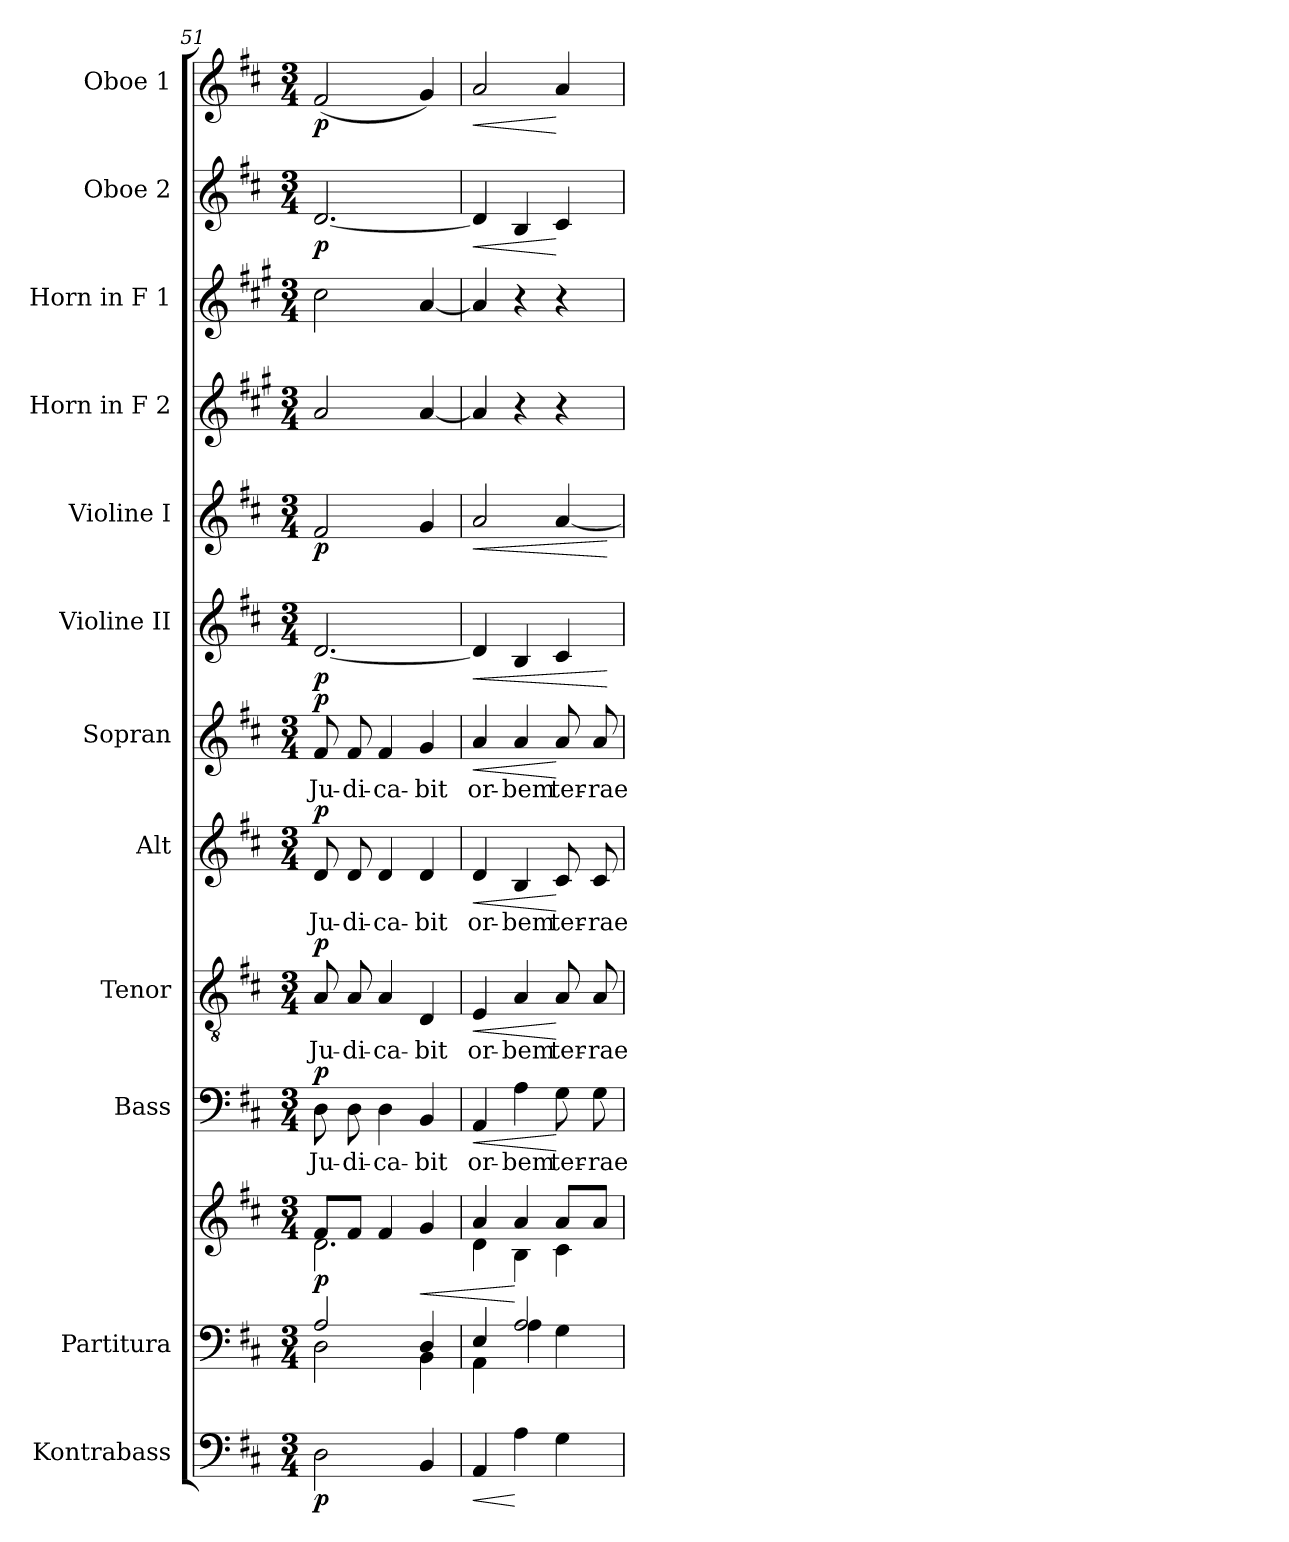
**kern	**dynam	**kern	**kern	**dynam	**kern	**text	**dynam	**kern	**text	**dynam	**kern	**text	**dynam	**kern	**text	**dynam	**kern	**dynam	**kern	**dynam	**kern	**kern	**kern	**dynam	**kern	**dynam
*part12	*part12	*part11	*part11	*part11	*part10	*part10	*part10	*part9	*part9	*part9	*part8	*part8	*part8	*part7	*part7	*part7	*part6	*part6	*part5	*part5	*part4	*part3	*part2	*part2	*part1	*part1
*staff13	*staff13	*staff12	*staff11	*staff11/12	*staff10	*staff10	*staff10	*staff9	*staff9	*staff9	*staff8	*staff8	*staff8	*staff7	*staff7	*staff7	*staff6	*staff6	*staff5	*staff5	*staff4	*staff3	*staff2	*staff2	*staff1	*staff1
*I"Kontrabass	*	*I"Partitura	*	*	*I"Bass	*	*	*I"Tenor	*	*	*I"Alt	*	*	*I"Sopran	*	*	*I"Violine II	*	*I"Violine I	*	*I"Horn in F 2	*I"Horn in F 1	*I"Oboe 2	*	*I"Oboe 1	*
*I'Kb.	*	*	*	*	*I'B.	*	*	*I'T.	*	*	*I'A.	*	*	*I'S.	*	*	*I'Vl. II	*	*I'Vl. I	*	*	*	*I'Ob. 2	*	*I'Ob. 1	*
*clefF4	*	*clefF4	*clefG2	*	*clefF4	*	*	*clefGv2	*	*	*clefG2	*	*	*clefG2	*	*	*clefG2	*	*clefG2	*	*clefG2	*clefG2	*clefG2	*	*clefG2	*
*ITrd7c12	*	*	*	*	*	*	*	*	*	*	*	*	*	*	*	*	*	*	*	*	*ITrd4c7	*ITrd4c7	*	*	*	*
*k[f#c#]	*	*k[f#c#]	*k[f#c#]	*	*k[f#c#]	*	*	*k[f#c#]	*	*	*k[f#c#]	*	*	*k[f#c#]	*	*	*k[f#c#]	*	*k[f#c#]	*	*k[f#c#]	*k[f#c#]	*k[f#c#]	*	*k[f#c#]	*
*D:	*	*D:	*D:	*	*D:	*	*	*D:	*	*	*D:	*	*	*D:	*	*	*D:	*	*D:	*	*D:	*D:	*D:	*	*D:	*
*M3/4	*	*M3/4	*M3/4	*	*M3/4	*	*	*M3/4	*	*	*M3/4	*	*	*M3/4	*	*	*M3/4	*	*M3/4	*	*M3/4	*M3/4	*M3/4	*	*M3/4	*
=51	=51	=51	=51	=51	=51	=51	=51	=51	=51	=51	=51	=51	=51	=51	=51	=51	=51	=51	=51	=51	=51	=51	=51	=51	=51	=51
*	*	*^	*^	*	*	*	*	*	*	*	*	*	*	*	*	*	*	*	*	*	*	*	*	*	*	*
!	!LO:DY:b	!	!	!	!	!LO:DY:b	!	!LO:LY:b	!LO:DY:a	!	!LO:LY:b	!LO:DY:a	!	!LO:LY:b	!LO:DY:a	!	!LO:LY:b	!LO:DY:a	!	!LO:DY:b	!	!LO:DY:b	!	!	!	!LO:DY:b	!	!LO:DY:b
2DD\	p	2A/	2D\	8f#/L	2.d\	p	8D\	Ju-	p	8A/	Ju-	p	8d/	Ju-	p	8f#/	Ju-	p	[2.d/	p	2f#/	p	2d/	2f#\	[2.d/	p	(<2f#/	p
!	!	!	!	!	!	!	!	!LO:LY:b	!	!	!LO:LY:b	!	!	!LO:LY:b	!	!	!LO:LY:b	!	!	!	!	!	!	!	!	!	!	!
.	.	.	.	8f#/J	.	.	8D\	-di-	.	8A/	-di-	.	8d/	-di-	.	8f#/	-di-	.	.	.	.	.	.	.	.	.	.	.
!	!	!	!	!	!	!	!	!LO:LY:b	!	!	!LO:LY:b	!	!	!LO:LY:b	!	!	!LO:LY:b	!	!	!	!	!	!	!	!	!	!	!
.	.	.	.	4f#/	.	.	4D\	-ca-	.	4A/	-ca-	.	4d/	-ca-	.	4f#/	-ca-	.	.	.	.	.	.	.	.	.	.	.
!	!	!	!	!	!	!LO:HP:b	!	!LO:LY:b	!	!	!LO:LY:b	!	!	!LO:LY:b	!	!	!LO:LY:b	!	!	!	!	!	!	!	!	!	!	!
4BBB/	.	4D/	4BB\	4g/	.	<	4BB/	-bit	.	4D/	-bit	.	4d/	-bit	.	4g/	-bit	.	.	.	4g/	.	[4d/	[4d/	.	.	4g/)	.
=52	=52	=52	=52	=52	=52	=52	=52	=52	=52	=52	=52	=52	=52	=52	=52	=52	=52	=52	=52	=52	=52	=52	=52	=52	=52	=52	=52	=52
!	!LO:HP:b	!	!	!	!	!	!	!LO:LY:b	!LO:HP:b	!	!LO:LY:b	!LO:HP:b	!	!LO:LY:b	!LO:HP:b	!	!LO:LY:b	!LO:HP:b	!	!LO:HP:b	!	!LO:HP:b	!	!	!	!LO:HP:b	!	!LO:HP:b
4AAA/	<	4E/	4AA\	4a/	4d\	.	4AA/	or-	<	4E/	or-	<	4d/	or-	<	4a/	or-	<	4d/]	<	2a/	<	4d/]	4d/]	4d/]	<	2a/	<
!	!	!	!	!	!	!	!	!LO:LY:b	!	!	!LO:LY:b	!	!	!LO:LY:b	!	!	!LO:LY:b	!	!	!	!	!	!	!	!	!	!	!
4AA\	[	2A/	4A\	4a/	4B\	[	4A\	-bem	.	4A/	-bem	.	4B/	-bem	.	4a/	-bem	.	4B/	.	.	.	4r	4r	4B/	.	.	.
!	!	!	!	!	!	!	!	!LO:LY:b	!	!	!LO:LY:b	!	!	!LO:LY:b	!	!	!LO:LY:b	!	!	!	!	!	!	!	!	!	!	!
4GG\	.	.	4G\	8a/L	4c#\	.	8G\	ter-	[	8A/	ter-	[	8c#/	ter-	[	8a/	ter-	[	4c#/	.	[4a/	.	4r	4r	4c#/	[	4a/	[
!	!	!	!	!	!	!	!	!LO:LY:b	!	!	!LO:LY:b	!	!	!LO:LY:b	!	!	!LO:LY:b	!	!	!	!	!	!	!	!	!	!	!
.	.	.	.	8a/J	.	.	8G\	-rae	.	8A/	-rae	.	8c#/	-rae	.	8a/	-rae	.	.	.	.	.	.	.	.	.	.	.
*	*	*v	*v	*	*	*	*	*	*	*	*	*	*	*	*	*	*	*	*	*	*	*	*	*	*	*	*	*
*	*	*	*v	*v	*	*	*	*	*	*	*	*	*	*	*	*	*	*	*	*	*	*	*	*	*	*	*
.	.	.	.	.	.	.	.	.	.	.	.	.	.	.	.	.	.	[	.	[	.	.	.	.	.	.
=	=	=	=	=	=	=	=	=	=	=	=	=	=	=	=	=	=	=	=	=	=	=	=	=	=	=
*-	*-	*-	*-	*-	*-	*-	*-	*-	*-	*-	*-	*-	*-	*-	*-	*-	*-	*-	*-	*-	*-	*-	*-	*-	*-	*-
